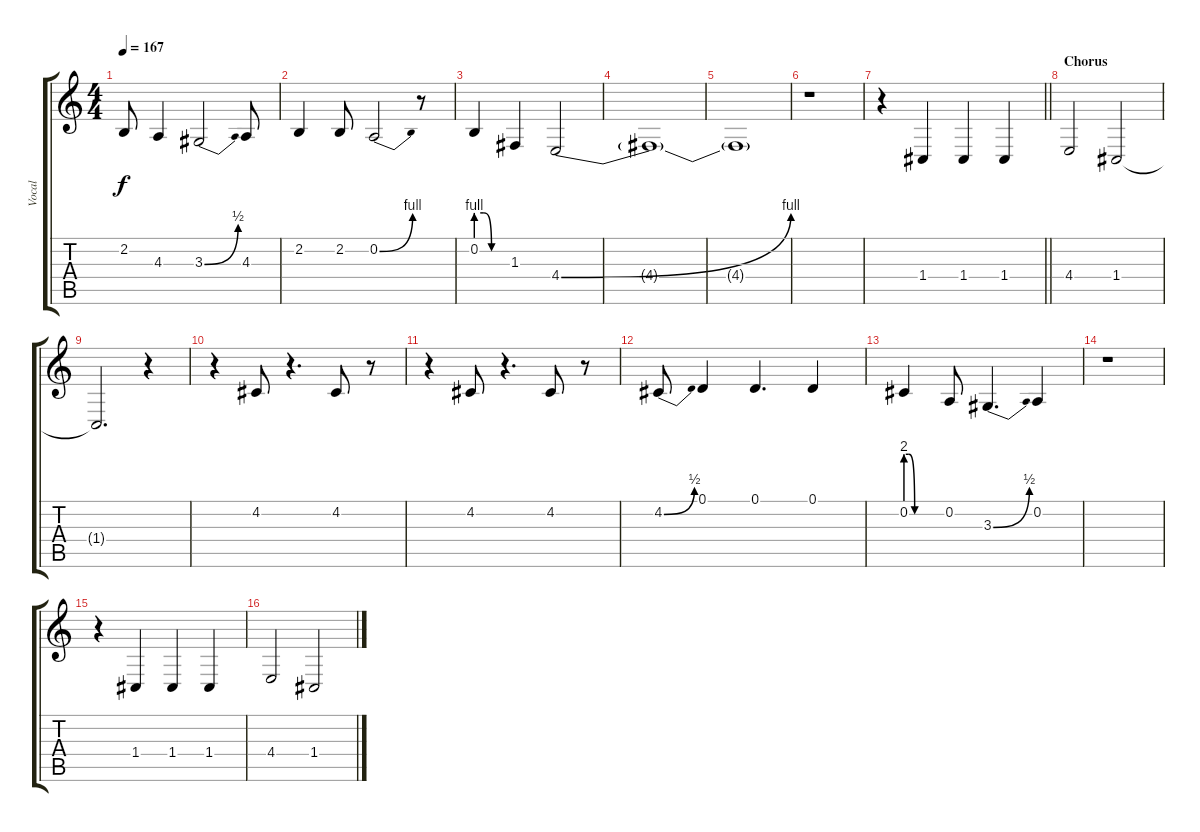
\track ("Vocal" "Vocal") {instrument trumpet}
\staff {score tabs}
\tuning (D4 A3 F3 C3 G2 C2) {hide}
\ts (4 4)
\tempo 167
\clef g2
\ks c
2.2.8{dy f} 4.3.4 3.3{be (bend 0 0 60 2)}.2 4.3.8 |
2.2.4 2.2.8 0.2{be (bend 0 0 60 4)}.2 r.8 |
0.2{be (custom 0 4 15 4 30 0 60 0)}.4 1.3.4 4.4{be (bend 0 0 60 4)}.2 |
4.4{t}.1 |
4.4{t}.1 |
r.1 |
\barLineRight lightlight
r.4 1.4.4 1.4.4 1.4.4 |
\section ("" "Chorus")
4.4.2 1.4.2 |
1.4{t}.2{d} r.4 |
r.4 4.2.8 r.4{d} 4.2.8 r.8 |
r.4 4.2.8 r.4{d} 4.2.8 r.8 |
4.2{be (bend 0 0 60 2)}.8 0.1.4 0.1.4{d} 0.1.4 |
0.2{be (custom 0 8 5 8 15 0 30 0 60 0)}.4 0.2.8 3.3{be (bend 0 0 60 2)}.4{d} 0.2.4 |
r.1 |
r.4 1.4.4 1.4.4 1.4.4 |
4.4.2 1.4.2
